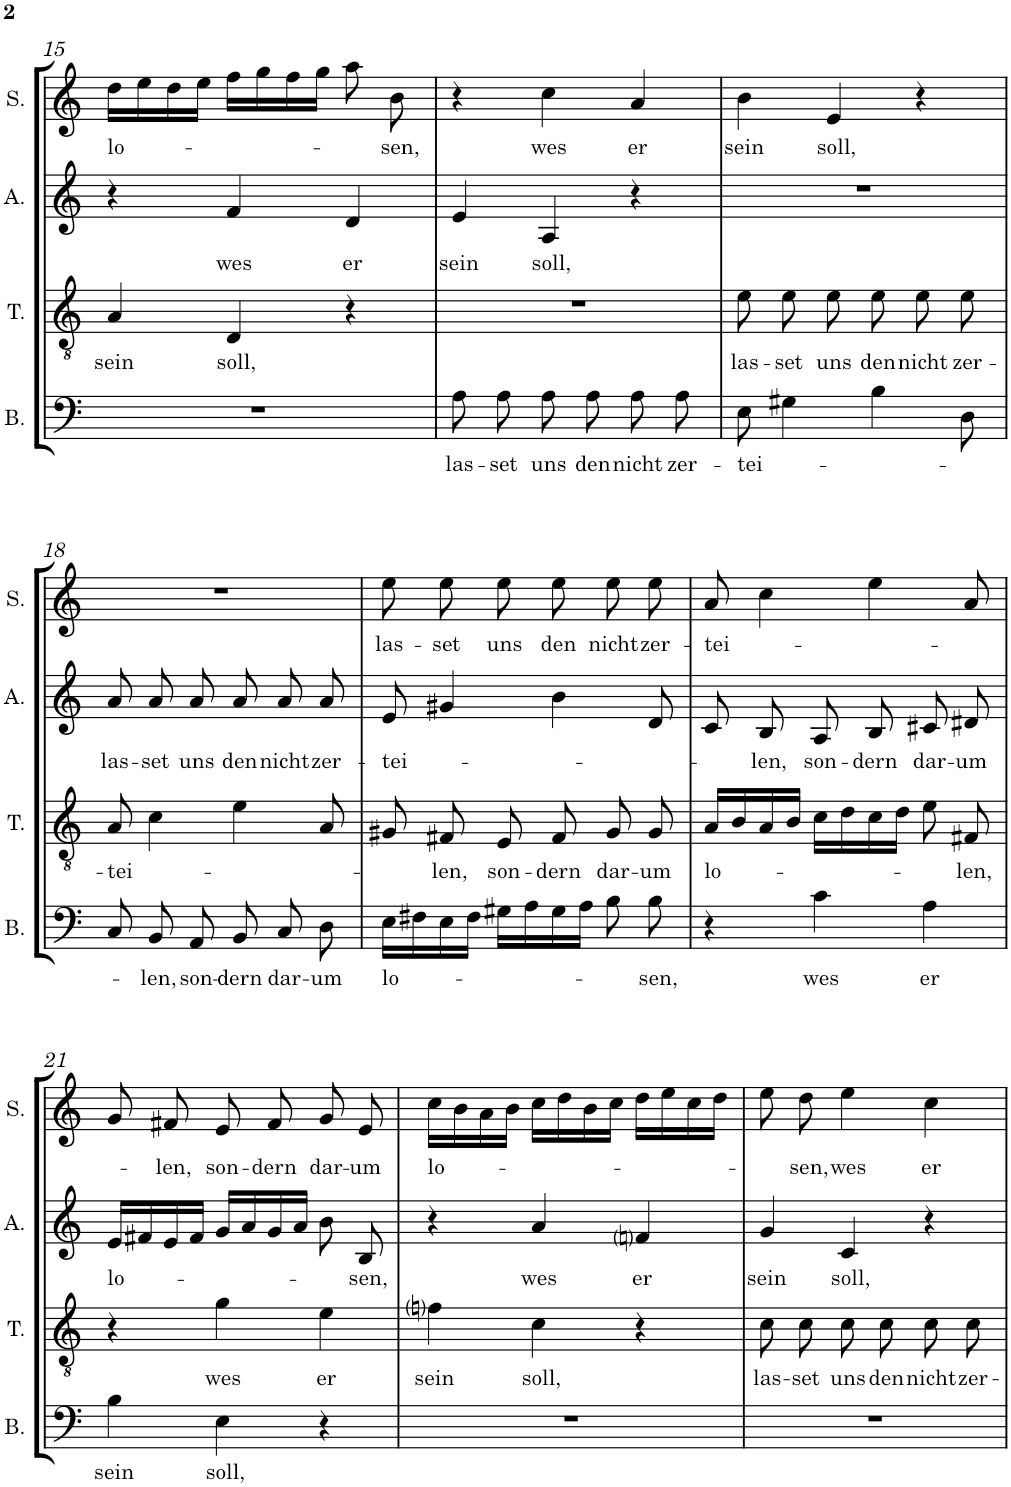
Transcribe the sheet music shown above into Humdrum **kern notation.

**kern	**text	**kern	**text	**kern	**text	**kern	**text
*part4	*part4	*part3	*part3	*part2	*part2	*part1	*part1
*staff4	*staff4	*staff3	*staff3	*staff2	*staff2	*staff1	*staff1
*I"Baß	*	*I"Tenor	*	*I"Alt	*	*I"Sopran	*
*I'B.	*	*I'T.	*	*I'A.	*	*I'S.	*
!!LO:PB:g=z
*clefF4	*	*clefGv2	*	*clefG2	*	*clefG2	*
*k[]	*	*k[]	*	*k[]	*	*k[]	*
*M3/4	*	*M3/4	*	*M3/4	*	*M3/4	*
=15	=15	=15	=15	=15	=15	=15	=15
!	!	!	!LO:LY:b	!	!	!	!LO:LY:b
2.r	.	4A/	sein	4r	.	16dd\LL	lo-
.	.	.	.	.	.	16ee\	.
.	.	.	.	.	.	16dd\	.
.	.	.	.	.	.	16ee\JJ	.
!	!	!	!LO:LY:b	!	!LO:LY:b	!	!
.	.	4D/	soll,	4f/	wes	16ff\LL	.
.	.	.	.	.	.	16gg\	.
.	.	.	.	.	.	16ff\	.
.	.	.	.	.	.	16gg\JJ	.
!	!	!	!	!	!LO:LY:b	!	!
.	.	4r	.	4d/	er	8aa\	.
!	!	!	!	!	!	!	!LO:LY:b
.	.	.	.	.	.	8b\	-sen,
=16	=16	=16	=16	=16	=16	=16	=16
!	!LO:LY:b	!	!	!	!LO:LY:b	!	!
8A\	las-	2.r	.	4e/	sein	4r	.
!	!LO:LY:b	!	!	!	!	!	!
8A\	-set	.	.	.	.	.	.
!	!LO:LY:b	!	!	!	!LO:LY:b	!	!LO:LY:b
8A\	uns	.	.	4A/	soll,	4cc\	wes
!	!LO:LY:b	!	!	!	!	!	!
8A\	den	.	.	.	.	.	.
!	!LO:LY:b	!	!	!	!	!	!LO:LY:b
8A\	nicht	.	.	4r	.	4a/	er
!	!LO:LY:b	!	!	!	!	!	!
8A\	zer-	.	.	.	.	.	.
=17	=17	=17	=17	=17	=17	=17	=17
!	!LO:LY:b	!	!LO:LY:b	!	!	!	!LO:LY:b
8E\	-tei-	8e\	las-	2.r	.	4b\	sein
!	!	!	!LO:LY:b	!	!	!	!
4G#X\	.	8e\	-set	.	.	.	.
!	!	!	!LO:LY:b	!	!	!	!LO:LY:b
.	.	8e\	uns	.	.	4e/	soll,
!	!	!	!LO:LY:b	!	!	!	!
4B\	.	8e\	den	.	.	.	.
!	!	!	!LO:LY:b	!	!	!	!
.	.	8e\	nicht	.	.	4r	.
!	!	!	!LO:LY:b	!	!	!	!
8D\	.	8e\	zer-	.	.	.	.
!!LO:LB:g=z
=18	=18	=18	=18	=18	=18	=18	=18
!	!	!	!LO:LY:b	!	!LO:LY:b	!	!
8C/	.	8A/	-tei-	8a/	las-	2.r	.
!	!LO:LY:b	!	!	!	!LO:LY:b	!	!
8BB/	-len,	4c\	.	8a/	-set	.	.
!	!LO:LY:b	!	!	!	!LO:LY:b	!	!
8AA/	son-	.	.	8a/	uns	.	.
!	!LO:LY:b	!	!	!	!LO:LY:b	!	!
8BB/	-dern	4e\	.	8a/	den	.	.
!	!LO:LY:b	!	!	!	!LO:LY:b	!	!
8C/	dar-	.	.	8a/	nicht	.	.
!	!LO:LY:b	!	!	!	!LO:LY:b	!	!
8D\	-um	8A/	.	8a/	zer-	.	.
=19	=19	=19	=19	=19	=19	=19	=19
!	!LO:LY:b	!	!	!	!LO:LY:b	!	!LO:LY:b
16E\LL	lo-	8G#X/	.	8e/	-tei-	8ee\	las-
16F#X\	.	.	.	.	.	.	.
!	!	!	!LO:LY:b	!	!	!	!LO:LY:b
16E\	.	8F#X/	-len,	4g#X/	.	8ee\	-set
16F#\JJ	.	.	.	.	.	.	.
!	!	!	!LO:LY:b	!	!	!	!LO:LY:b
16G#X\LL	.	8E/	son-	.	.	8ee\	uns
16A\	.	.	.	.	.	.	.
!	!	!	!LO:LY:b	!	!	!	!LO:LY:b
16G#\	.	8F#/	-dern	4b\	.	8ee\	den
16A\JJ	.	.	.	.	.	.	.
!	!	!	!LO:LY:b	!	!	!	!LO:LY:b
8B\	.	8G#/	dar-	.	.	8ee\	nicht
!	!LO:LY:b	!	!LO:LY:b	!	!	!	!LO:LY:b
8B\	-sen,	8G#/	-um	8d/	.	8ee\	zer-
=20	=20	=20	=20	=20	=20	=20	=20
!	!	!	!LO:LY:b	!	!	!	!LO:LY:b
4r	.	16A/LL	lo-	8c/	.	8a/	-tei-
.	.	16B/	.	.	.	.	.
!	!	!	!	!	!LO:LY:b	!	!
.	.	16A/	.	8B/	-len,	4cc\	.
.	.	16B/JJ	.	.	.	.	.
!	!LO:LY:b	!	!	!	!LO:LY:b	!	!
4c\	wes	16c\LL	.	8A/	son-	.	.
.	.	16d\	.	.	.	.	.
!	!	!	!	!	!LO:LY:b	!	!
.	.	16c\	.	8B/	-dern	4ee\	.
.	.	16d\JJ	.	.	.	.	.
!	!LO:LY:b	!	!	!	!LO:LY:b	!	!
4A\	er	8e\	.	8c#X/	dar-	.	.
!	!	!	!LO:LY:b	!	!LO:LY:b	!	!
.	.	8F#X/	-len,	8d#X/	-um	8a/	.
!!LO:LB:g=z
=21	=21	=21	=21	=21	=21	=21	=21
!	!LO:LY:b	!	!	!	!LO:LY:b	!	!
4B\	sein	4r	.	16e/LL	lo-	8g/	.
.	.	.	.	16f#X/	.	.	.
!	!	!	!	!	!	!	!LO:LY:b
.	.	.	.	16e/	.	8f#X/	-len,
.	.	.	.	16f#/JJ	.	.	.
!	!LO:LY:b	!	!LO:LY:b	!	!	!	!LO:LY:b
4E\	soll,	4g\	wes	16g/LL	.	8e/	son-
.	.	.	.	16a/	.	.	.
!	!	!	!	!	!	!	!LO:LY:b
.	.	.	.	16g/	.	8f#/	-dern
.	.	.	.	16a/JJ	.	.	.
!	!	!	!LO:LY:b	!	!	!	!LO:LY:b
4r	.	4e\	er	8b\	.	8g/	dar-
!	!	!	!	!	!LO:LY:b	!	!LO:LY:b
.	.	.	.	8B/	-sen,	8e/	-um
=22	=22	=22	=22	=22	=22	=22	=22
!	!	!	!LO:LY:b	!	!	!	!LO:LY:b
2.r	.	4fni\	sein	4r	.	16cc\LL	lo-
.	.	.	.	.	.	16b\	.
.	.	.	.	.	.	16a\	.
.	.	.	.	.	.	16b\JJ	.
!	!	!	!LO:LY:b	!	!LO:LY:b	!	!
.	.	4c\	soll,	4a/	wes	16cc\LL	.
.	.	.	.	.	.	16dd\	.
.	.	.	.	.	.	16b\	.
.	.	.	.	.	.	16cc\JJ	.
!	!	!	!	!	!LO:LY:b	!	!
.	.	4r	.	4fni/	er	16dd\LL	.
.	.	.	.	.	.	16ee\	.
.	.	.	.	.	.	16cc\	.
.	.	.	.	.	.	16dd\JJ	.
=23	=23	=23	=23	=23	=23	=23	=23
!	!	!	!LO:LY:b	!	!LO:LY:b	!	!
2.r	.	8c\	las-	4g/	sein	8ee\	.
!	!	!	!LO:LY:b	!	!	!	!LO:LY:b
.	.	8c\	-set	.	.	8dd\	-sen,
!	!	!	!LO:LY:b	!	!LO:LY:b	!	!LO:LY:b
.	.	8c\	uns	4c/	soll,	4ee\	wes
!	!	!	!LO:LY:b	!	!	!	!
.	.	8c\	den	.	.	.	.
!	!	!	!LO:LY:b	!	!	!	!LO:LY:b
.	.	8c\	nicht	4r	.	4cc\	er
!	!	!	!LO:LY:b	!	!	!	!
.	.	8c\	zer-	.	.	.	.
=	=	=	=	=	=	=	=
*-	*-	*-	*-	*-	*-	*-	*-
